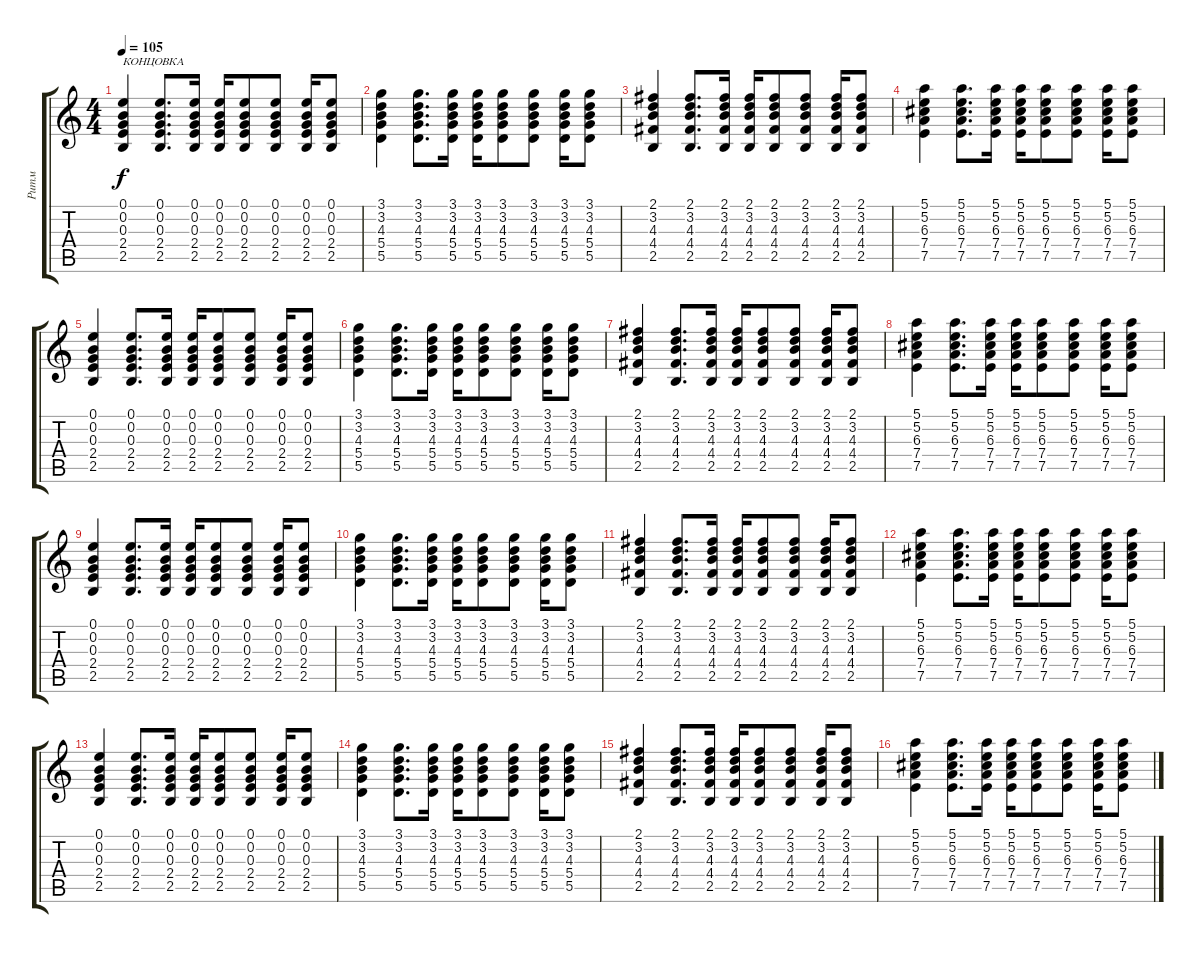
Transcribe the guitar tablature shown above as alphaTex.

\track ("Ритм" "Ритм") {instrument acousticguitarnylon}
\staff {score tabs}
\tuning (E4 B3 G3 D3 A2 E2) {hide}
\ts (4 4)
\tempo 105
\clef g2
\ks c
(0.1 0.2 0.3 2.4 2.5).4{txt "КОНЦОВКА" dy f} (0.1 0.2 0.3 2.4 2.5).8{d} (0.1 0.2 0.3 2.4 2.5).16 (0.1 0.2 0.3 2.4 2.5).16 (0.1 0.2 0.3 2.4 2.5).8 (0.1 0.2 0.3 2.4 2.5).8 (0.1 0.2 0.3 2.4 2.5).16 (0.1 0.2 0.3 2.4 2.5).8 |
(3.1 3.2 4.3 5.4 5.5).4 (3.1 3.2 4.3 5.4 5.5).8{d} (3.1 3.2 4.3 5.4 5.5).16 (3.1 3.2 4.3 5.4 5.5).16 (3.1 3.2 4.3 5.4 5.5).8 (3.1 3.2 4.3 5.4 5.5).8 (3.1 3.2 4.3 5.4 5.5).16 (3.1 3.2 4.3 5.4 5.5).8 |
(2.1 3.2 4.3 4.4 2.5).4 (2.1 3.2 4.3 4.4 2.5).8{d} (2.1 3.2 4.3 4.4 2.5).16 (2.1 3.2 4.3 4.4 2.5).16 (2.1 3.2 4.3 4.4 2.5).8 (2.1 3.2 4.3 4.4 2.5).8 (2.1 3.2 4.3 4.4 2.5).16 (2.1 3.2 4.3 4.4 2.5).8 |
(5.1 5.2 6.3 7.4 7.5).4 (5.1 5.2 6.3 7.4 7.5).8{d} (5.1 5.2 6.3 7.4 7.5).16 (5.1 5.2 6.3 7.4 7.5).16 (5.1 5.2 6.3 7.4 7.5).8 (5.1 5.2 6.3 7.4 7.5).8 (5.1 5.2 6.3 7.4 7.5).16 (5.1 5.2 6.3 7.4 7.5).8 |
(0.1 0.2 0.3 2.4 2.5).4 (0.1 0.2 0.3 2.4 2.5).8{d} (0.1 0.2 0.3 2.4 2.5).16 (0.1 0.2 0.3 2.4 2.5).16 (0.1 0.2 0.3 2.4 2.5).8 (0.1 0.2 0.3 2.4 2.5).8 (0.1 0.2 0.3 2.4 2.5).16 (0.1 0.2 0.3 2.4 2.5).8 |
(3.1 3.2 4.3 5.4 5.5).4 (3.1 3.2 4.3 5.4 5.5).8{d} (3.1 3.2 4.3 5.4 5.5).16 (3.1 3.2 4.3 5.4 5.5).16 (3.1 3.2 4.3 5.4 5.5).8 (3.1 3.2 4.3 5.4 5.5).8 (3.1 3.2 4.3 5.4 5.5).16 (3.1 3.2 4.3 5.4 5.5).8 |
(2.1 3.2 4.3 4.4 2.5).4 (2.1 3.2 4.3 4.4 2.5).8{d} (2.1 3.2 4.3 4.4 2.5).16 (2.1 3.2 4.3 4.4 2.5).16 (2.1 3.2 4.3 4.4 2.5).8 (2.1 3.2 4.3 4.4 2.5).8 (2.1 3.2 4.3 4.4 2.5).16 (2.1 3.2 4.3 4.4 2.5).8 |
(5.1 5.2 6.3 7.4 7.5).4 (5.1 5.2 6.3 7.4 7.5).8{d} (5.1 5.2 6.3 7.4 7.5).16 (5.1 5.2 6.3 7.4 7.5).16 (5.1 5.2 6.3 7.4 7.5).8 (5.1 5.2 6.3 7.4 7.5).8 (5.1 5.2 6.3 7.4 7.5).16 (5.1 5.2 6.3 7.4 7.5).8 |
(0.1 0.2 0.3 2.4 2.5).4 (0.1 0.2 0.3 2.4 2.5).8{d} (0.1 0.2 0.3 2.4 2.5).16 (0.1 0.2 0.3 2.4 2.5).16 (0.1 0.2 0.3 2.4 2.5).8 (0.1 0.2 0.3 2.4 2.5).8 (0.1 0.2 0.3 2.4 2.5).16 (0.1 0.2 0.3 2.4 2.5).8 |
(3.1 3.2 4.3 5.4 5.5).4 (3.1 3.2 4.3 5.4 5.5).8{d} (3.1 3.2 4.3 5.4 5.5).16 (3.1 3.2 4.3 5.4 5.5).16 (3.1 3.2 4.3 5.4 5.5).8 (3.1 3.2 4.3 5.4 5.5).8 (3.1 3.2 4.3 5.4 5.5).16 (3.1 3.2 4.3 5.4 5.5).8 |
(2.1 3.2 4.3 4.4 2.5).4 (2.1 3.2 4.3 4.4 2.5).8{d} (2.1 3.2 4.3 4.4 2.5).16 (2.1 3.2 4.3 4.4 2.5).16 (2.1 3.2 4.3 4.4 2.5).8 (2.1 3.2 4.3 4.4 2.5).8 (2.1 3.2 4.3 4.4 2.5).16 (2.1 3.2 4.3 4.4 2.5).8 |
(5.1 5.2 6.3 7.4 7.5).4 (5.1 5.2 6.3 7.4 7.5).8{d} (5.1 5.2 6.3 7.4 7.5).16 (5.1 5.2 6.3 7.4 7.5).16 (5.1 5.2 6.3 7.4 7.5).8 (5.1 5.2 6.3 7.4 7.5).8 (5.1 5.2 6.3 7.4 7.5).16 (5.1 5.2 6.3 7.4 7.5).8 |
(0.1 0.2 0.3 2.4 2.5).4{volume 5} (0.1 0.2 0.3 2.4 2.5).8{d} (0.1 0.2 0.3 2.4 2.5).16 (0.1 0.2 0.3 2.4 2.5).16 (0.1 0.2 0.3 2.4 2.5).8 (0.1 0.2 0.3 2.4 2.5).8 (0.1 0.2 0.3 2.4 2.5).16 (0.1 0.2 0.3 2.4 2.5).8 |
(3.1 3.2 4.3 5.4 5.5).4 (3.1 3.2 4.3 5.4 5.5).8{d} (3.1 3.2 4.3 5.4 5.5).16 (3.1 3.2 4.3 5.4 5.5).16 (3.1 3.2 4.3 5.4 5.5).8 (3.1 3.2 4.3 5.4 5.5).8 (3.1 3.2 4.3 5.4 5.5).16 (3.1 3.2 4.3 5.4 5.5).8 |
(2.1 3.2 4.3 4.4 2.5).4 (2.1 3.2 4.3 4.4 2.5).8{d} (2.1 3.2 4.3 4.4 2.5).16 (2.1 3.2 4.3 4.4 2.5).16 (2.1 3.2 4.3 4.4 2.5).8 (2.1 3.2 4.3 4.4 2.5).8 (2.1 3.2 4.3 4.4 2.5).16 (2.1 3.2 4.3 4.4 2.5).8 |
(5.1 5.2 6.3 7.4 7.5).4 (5.1 5.2 6.3 7.4 7.5).8{d} (5.1 5.2 6.3 7.4 7.5).16 (5.1 5.2 6.3 7.4 7.5).16 (5.1 5.2 6.3 7.4 7.5).8 (5.1 5.2 6.3 7.4 7.5).8 (5.1 5.2 6.3 7.4 7.5).16 (5.1 5.2 6.3 7.4 7.5).8
